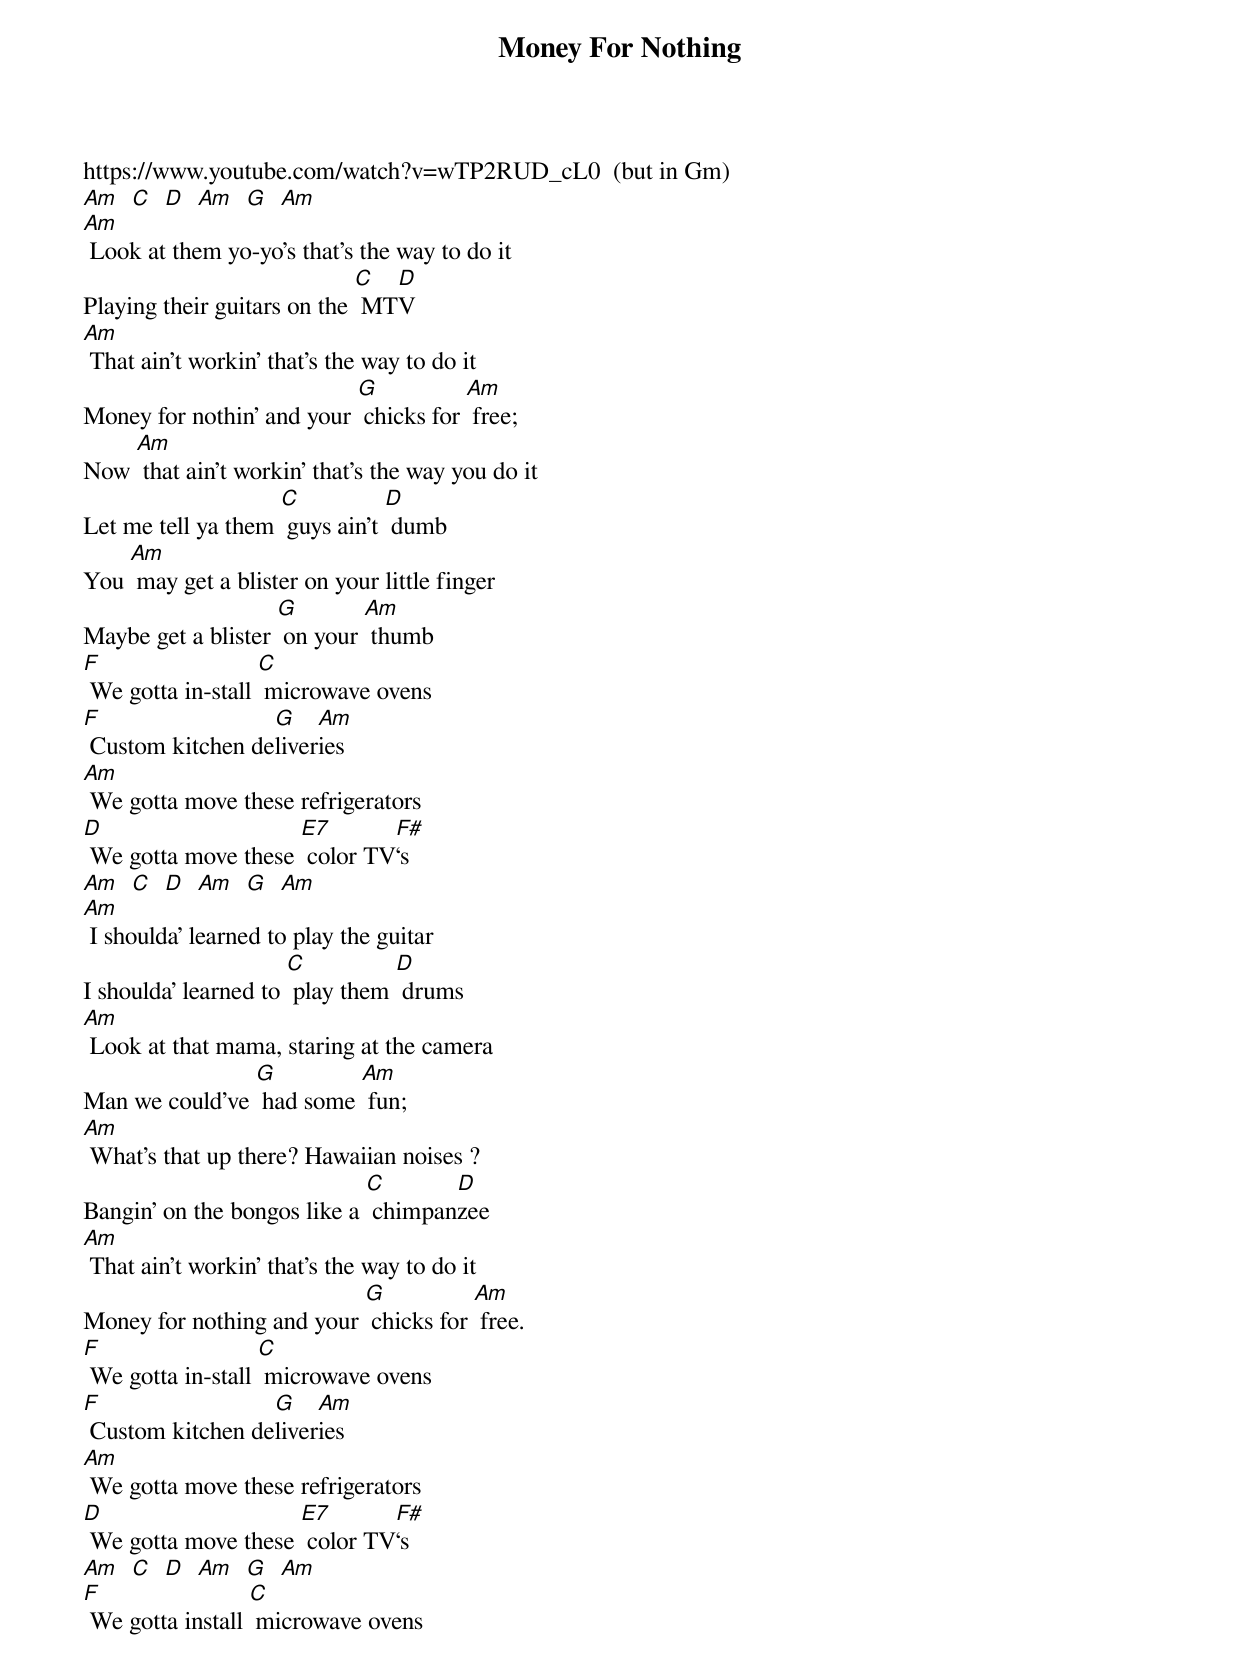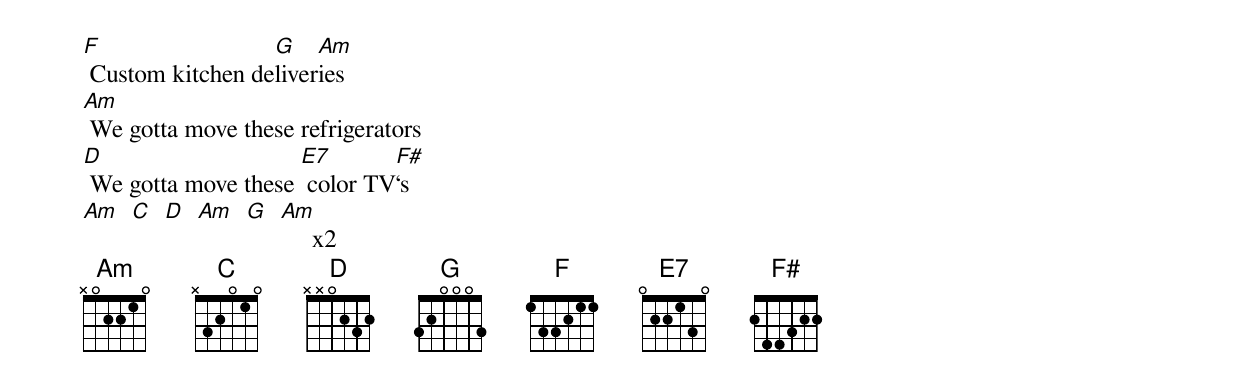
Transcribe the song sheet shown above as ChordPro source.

{t: Money For Nothing }
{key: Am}
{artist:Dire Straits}
https://www.youtube.com/watch?v=wTP2RUD_cL0  (but in Gm)
[Am]  [C]  [D]  [Am]  [G]  [Am]
[Am] Look at them yo-yo's that's the way to do it
Playing their guitars on the [C] MT[D]V
[Am] That ain't workin' that's the way to do it
Money for nothin' and your [G] chicks for [Am] free;
Now [Am] that ain't workin' that's the way you do it
Let me tell ya them [C] guys ain't [D] dumb
You [Am] may get a blister on your little finger
Maybe get a blister [G] on your [Am] thumb
{c: }
[F] We gotta in-stall [C] microwave ovens
[F] Custom kitchen de[G]liver[Am]ies
[Am] We gotta move these refrigerators
[D] We gotta move these [E7] color TV[F#]‘s
[Am]  [C]  [D]  [Am]  [G]  [Am]
[Am] I shoulda' learned to play the guitar
I shoulda' learned to [C] play them [D] drums
[Am] Look at that mama, staring at the camera
Man we could’ve [G] had some [Am] fun;
[Am] What’s that up there? Hawaiian noises ?
Bangin' on the bongos like a [C] chimpan[D]zee
[Am] That ain't workin' that's the way to do it
Money for nothing and your [G] chicks for [Am] free.
{c: }
[F] We gotta in-stall [C] microwave ovens
[F] Custom kitchen de[G]liver[Am]ies
[Am] We gotta move these refrigerators
[D] We gotta move these [E7] color TV[F#]‘s
[Am]  [C]  [D]  [Am]  [G]  [Am]
[F] We gotta install [C] microwave ovens
[F] Custom kitchen de[G]liver[Am]ies
[Am] We gotta move these refrigerators
[D] We gotta move these [E7] color TV[F#]‘s
{c: }
[Am]  [C]  [D]  [Am]  [G]  [Am]     x2
